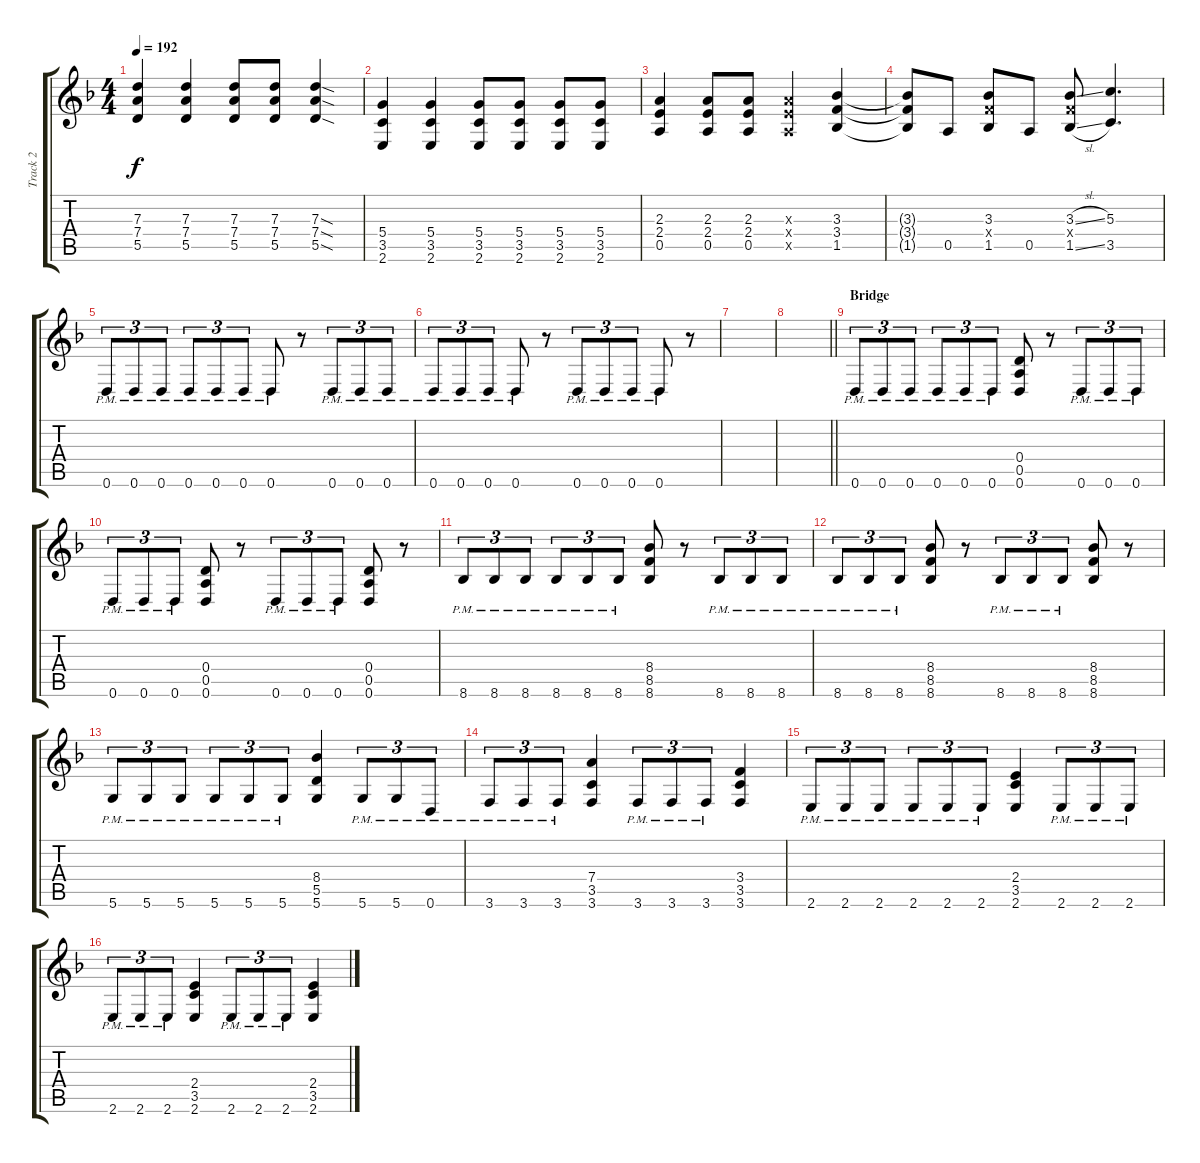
\track ("Track 2" "Track 2") {instrument distortionguitar}
\staff {score tabs}
\tuning (E4 B3 G3 D3 A2 D2) {hide}
\ts (4 4)
\tempo 192
\clef g2
\ks f
(7.3 7.4 5.5).4{dy f} (7.3 7.4 5.5).4 (7.3 7.4 5.5).8 (7.3 7.4 5.5).8 (7.3{sod} 7.4{sod} 5.5{sod}).4 |
(5.4 3.5 2.6).4 (5.4 3.5 2.6).4 (5.4 3.5 2.6).8 (5.4 3.5 2.6).8 (5.4 3.5 2.6).8 (5.4 3.5 2.6).8 |
(2.3 2.4 0.5).4 (2.3 2.4 0.5).8 (2.3 2.4 0.5).8 (2.3{x} 2.4{x} 0.5{x}).4 (3.3 3.4 1.5).4 |
(3.3{t} 3.4{t} 1.5{t}).8 0.5.8 (3.3 3.4{x} 1.5).8 0.5.8 (3.3{sl} 3.4{x} 1.5{sl}).8 (5.3 3.5).4{d} |
0.6{pm}.8{tu (3 2)} 0.6{pm}.8{tu (3 2)} 0.6{pm}.8{tu (3 2)} 0.6{pm}.8{tu (3 2)} 0.6{pm}.8{tu (3 2)} 0.6{pm}.8{tu (3 2)} 0.6{pm}.8 r.8 0.6{pm}.8{tu (3 2)} 0.6{pm}.8{tu (3 2)} 0.6{pm}.8{tu (3 2)} |
0.6{pm}.8{tu (3 2)} 0.6{pm}.8{tu (3 2)} 0.6{pm}.8{tu (3 2)} 0.6{pm}.8 r.8 0.6{pm}.8{tu (3 2)} 0.6{pm}.8{tu (3 2)} 0.6{pm}.8{tu (3 2)} 0.6{pm}.8 r.8 |
|
\barLineRight lightlight
|
\section ("" "Bridge")
0.6{pm}.8{tu (3 2)} 0.6{pm}.8{tu (3 2)} 0.6{pm}.8{tu (3 2)} 0.6{pm}.8{tu (3 2)} 0.6{pm}.8{tu (3 2)} 0.6{pm}.8{tu (3 2)} (0.4 0.5 0.6).8 r.8 0.6{pm}.8{tu (3 2)} 0.6{pm}.8{tu (3 2)} 0.6{pm}.8{tu (3 2)} |
0.6{pm}.8{tu (3 2)} 0.6{pm}.8{tu (3 2)} 0.6{pm}.8{tu (3 2)} (0.4 0.5 0.6).8 r.8 0.6{pm}.8{tu (3 2)} 0.6{pm}.8{tu (3 2)} 0.6{pm}.8{tu (3 2)} (0.4 0.5 0.6).8 r.8 |
8.6{pm}.8{tu (3 2)} 8.6{pm}.8{tu (3 2)} 8.6{pm}.8{tu (3 2)} 8.6{pm}.8{tu (3 2)} 8.6{pm}.8{tu (3 2)} 8.6{pm}.8{tu (3 2)} (8.4 8.5 8.6).8 r.8 8.6{pm}.8{tu (3 2)} 8.6{pm}.8{tu (3 2)} 8.6{pm}.8{tu (3 2)} |
8.6{pm}.8{tu (3 2)} 8.6{pm}.8{tu (3 2)} 8.6{pm}.8{tu (3 2)} (8.4 8.5 8.6).8 r.8 8.6{pm}.8{tu (3 2)} 8.6{pm}.8{tu (3 2)} 8.6{pm}.8{tu (3 2)} (8.4 8.5 8.6).8 r.8 |
5.6{pm}.8{tu (3 2)} 5.6{pm}.8{tu (3 2)} 5.6{pm}.8{tu (3 2)} 5.6{pm}.8{tu (3 2)} 5.6{pm}.8{tu (3 2)} 5.6{pm}.8{tu (3 2)} (8.4 5.5 5.6).4 5.6{pm}.8{tu (3 2)} 5.6{pm}.8{tu (3 2)} 0.6{pm}.8{tu (3 2)} |
3.6{pm}.8{tu (3 2)} 3.6{pm}.8{tu (3 2)} 3.6{pm}.8{tu (3 2)} (7.4 3.5 3.6).4 3.6{pm}.8{tu (3 2)} 3.6{pm}.8{tu (3 2)} 3.6{pm}.8{tu (3 2)} (3.4 3.5 3.6).4 |
2.6{pm}.8{tu (3 2)} 2.6{pm}.8{tu (3 2)} 2.6{pm}.8{tu (3 2)} 2.6{pm}.8{tu (3 2)} 2.6{pm}.8{tu (3 2)} 2.6{pm}.8{tu (3 2)} (2.4 3.5 2.6).4 2.6{pm}.8{tu (3 2)} 2.6{pm}.8{tu (3 2)} 2.6{pm}.8{tu (3 2)} |
2.6{pm}.8{tu (3 2)} 2.6{pm}.8{tu (3 2)} 2.6{pm}.8{tu (3 2)} (2.4 3.5 2.6).4 2.6{pm}.8{tu (3 2)} 2.6{pm}.8{tu (3 2)} 2.6{pm}.8{tu (3 2)} (2.4 3.5 2.6).4
